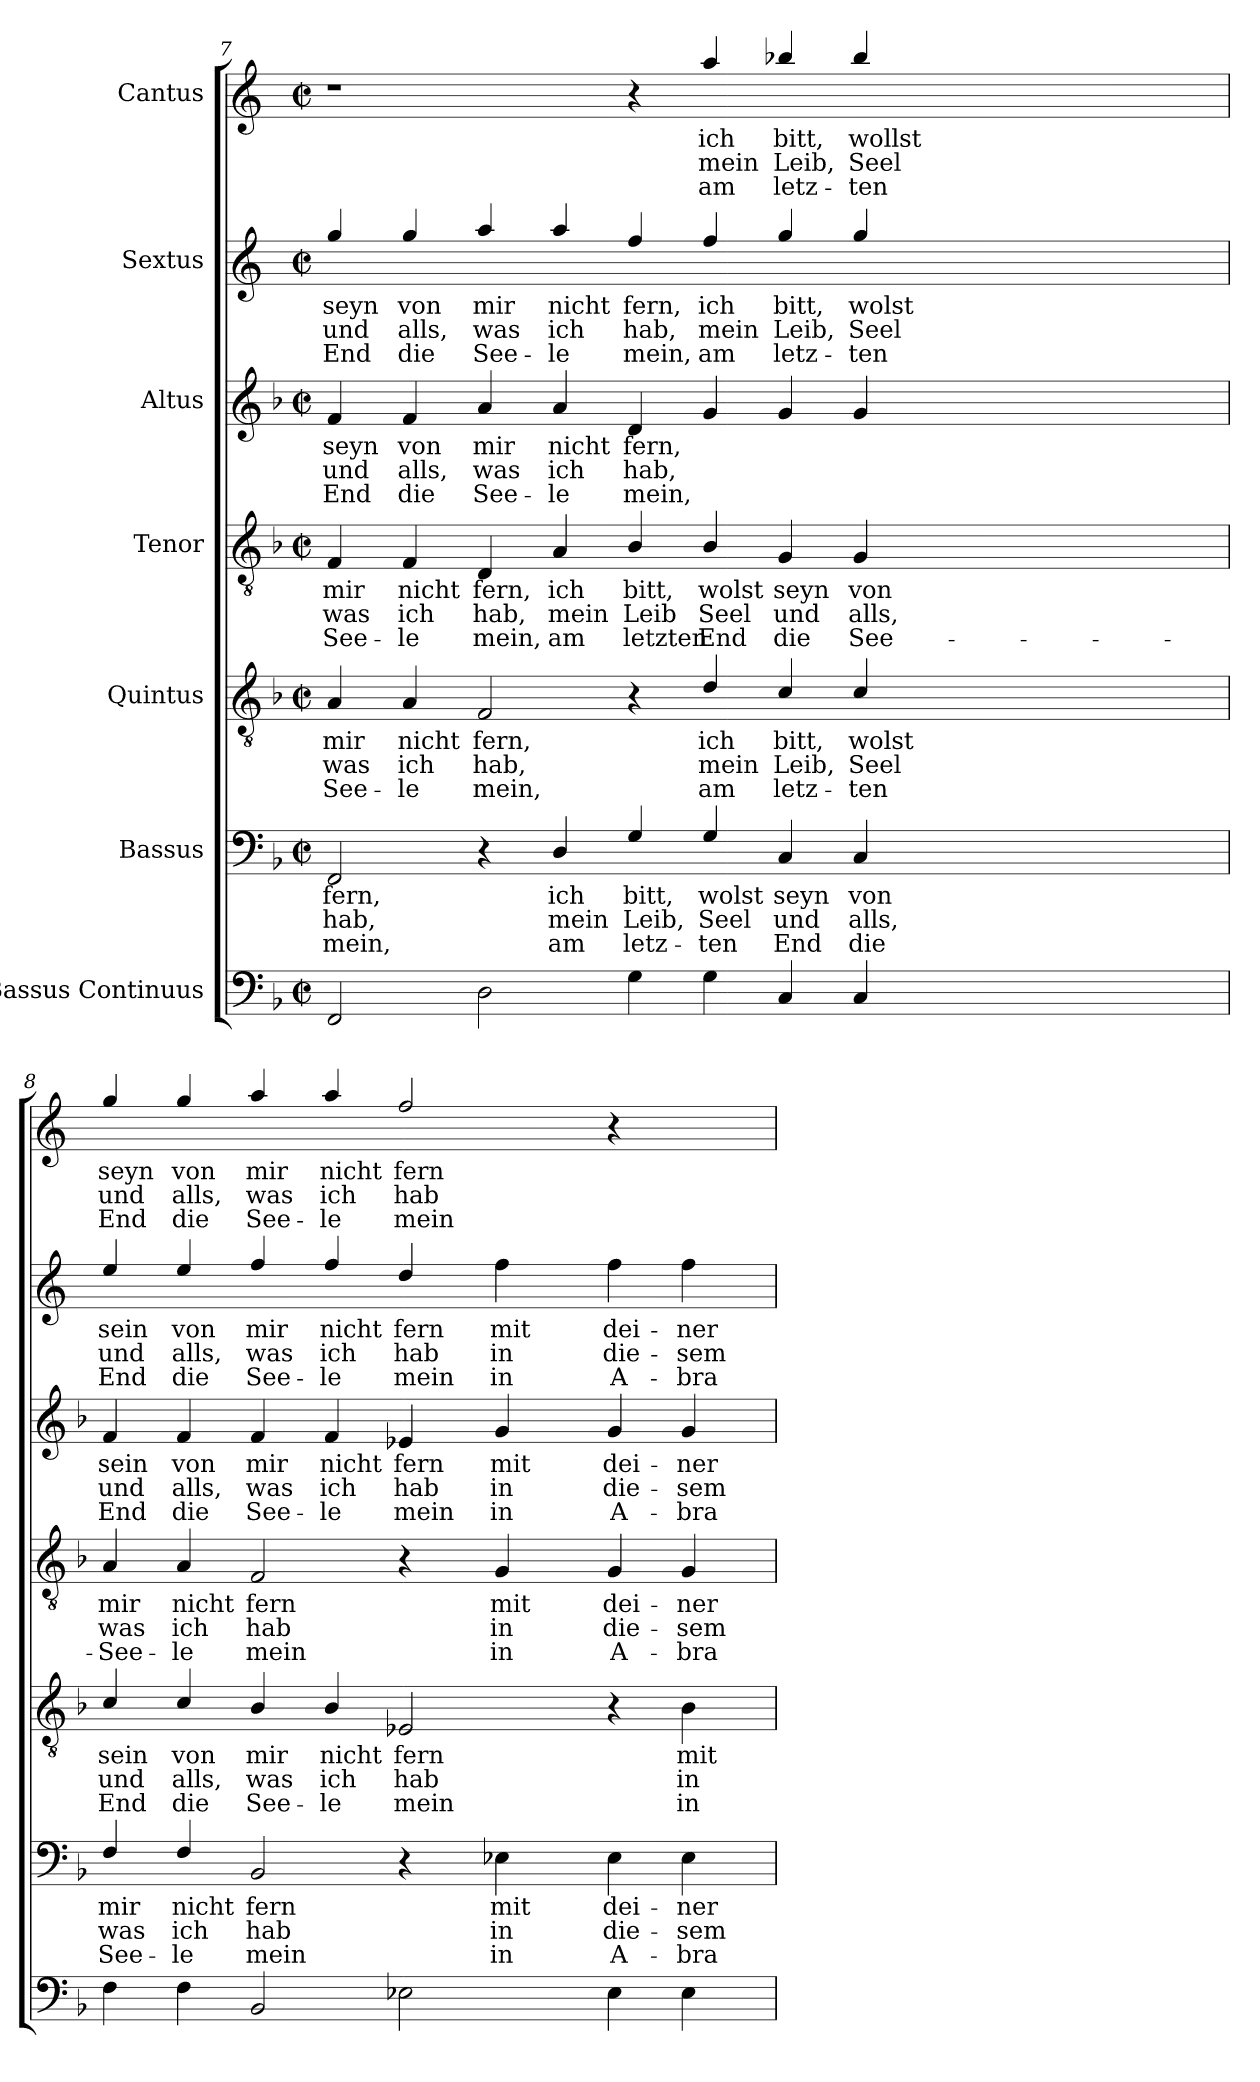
**kern	**kern	**text	**text	**text	**kern	**text	**text	**text	**kern	**text	**text	**text	**kern	**text	**text	**text	**kern	**text	**text	**text	**kern	**text	**text	**text
*part7	*part6	*part6	*part6	*part6	*part5	*part5	*part5	*part5	*part4	*part4	*part4	*part4	*part3	*part3	*part3	*part3	*part2	*part2	*part2	*part2	*part1	*part1	*part1	*part1
*staff7	*staff6	*staff6	*staff6	*staff6	*staff5	*staff5	*staff5	*staff5	*staff4	*staff4	*staff4	*staff4	*staff3	*staff3	*staff3	*staff3	*staff2	*staff2	*staff2	*staff2	*staff1	*staff1	*staff1	*staff1
*I"Bassus Continuus	*I"Bassus	*	*	*	*I"Quintus	*	*	*	*I"Tenor	*	*	*	*I"Altus	*	*	*	*I"Sextus	*	*	*	*I"Cantus	*	*	*
!!LO:LB:g=z
*clefF4	*clefF4	*	*	*	*clefGv2	*	*	*	*clefGv2	*	*	*	*clefG2	*	*	*	*clefG2	*	*	*	*clefG2	*	*	*
*	*	*	*	*	*	*	*	*	*	*	*	*	*	*	*	*	*ITrd4c7	*	*	*	*ITrd4c7	*	*	*
*k[b-]	*k[b-]	*	*	*	*k[b-]	*	*	*	*k[b-]	*	*	*	*k[b-]	*	*	*	*k[b-]	*	*	*	*k[b-]	*	*	*
*F:	*F:	*	*	*	*F:	*	*	*	*F:	*	*	*	*F:	*	*	*	*F:	*	*	*	*F:	*	*	*
*M4/2	*M4/2	*	*	*	*M4/2	*	*	*	*M4/2	*	*	*	*M4/2	*	*	*	*M4/2	*	*	*	*M4/2	*	*	*
*met(c|)	*met(c|)	*	*	*	*met(c|)	*	*	*	*met(c|)	*	*	*	*met(c|)	*	*	*	*met(c|)	*	*	*	*met(c|)	*	*	*
=7	=7	=7	=7	=7	=7	=7	=7	=7	=7	=7	=7	=7	=7	=7	=7	=7	=7	=7	=7	=7	=7	=7	=7	=7
!	!	!LO:LY:b	!LO:LY:b	!LO:LY:b	!	!LO:LY:b	!LO:LY:b	!LO:LY:b	!	!LO:LY:b	!LO:LY:b	!LO:LY:b	!	!LO:LY:b	!LO:LY:b	!LO:LY:b	!	!LO:LY:b	!LO:LY:b	!LO:LY:b	!	!	!	!
*	*^	*	*	*	*^	*	*	*	*^	*	*	*	*^	*	*	*	*^	*	*	*	*^	*	*	*
*	*	*	*	*	*	*	*	*	*	*	*	*	*	*	*	*	*^	*	*	*	*	*	*	*	*	*	*	*	*	*
2FF	2FF	2ryy	fern,	hab,	mein,	4A	4A\yy	mir	was	See-	4F	2ryy	mir	was	See-	4f	0ryy	0ryy	seyn	und	End	4cc	4cc\yy	seyn	und	End	1r	1ryy	.	.	.
!	!	!	!	!	!	!	!	!LO:LY:b	!LO:LY:b	!LO:LY:b	!	!	!LO:LY:b	!LO:LY:b	!LO:LY:b	!	!	!	!LO:LY:b	!LO:LY:b	!LO:LY:b	!	!	!LO:LY:b	!LO:LY:b	!LO:LY:b	!	!	!	!	!
.	.	.	.	.	.	4A	4A\yy	-nicht	ich	le	4F	.	-nicht	ich	le	4f	.	.	von	alls,	die	4cc	4cc\yy	von	alls,	die	.	.	.	.	.
!	!	!	!	!	!	!	!	!LO:LY:b	!LO:LY:b	!LO:LY:b	!	!	!LO:LY:b	!LO:LY:b	!LO:LY:b	!	!	!	!LO:LY:b	!LO:LY:b	!LO:LY:b	!	!	!LO:LY:b	!LO:LY:b	!LO:LY:b	!	!	!	!	!
2D	4r	4ryy	.	.	.	2F	2F\yy	fern,	hab,	mein,	4D	4ryy	fern,	hab,	mein,	4a	.	.	mir	was	See-	4dd	4dd\yy	mir	was	See-	.	.	.	.	.
!	!	!	!LO:LY:b	!LO:LY:b	!LO:LY:b	!	!	!	!	!	!	!	!LO:LY:b	!LO:LY:b	!LO:LY:b	!	!	!	!LO:LY:b	!LO:LY:b	!LO:LY:b	!	!	!LO:LY:b	!LO:LY:b	!LO:LY:b	!	!	!	!	!
.	4D	4D\yy	ich	mein	am	.	.	.	.	.	4A	4A\yy	ich	mein	am	4a	.	.	-nicht	ich	le	4dd	4dd\yy	-nicht	ich	le	.	.	.	.	.
!	!	!	!LO:LY:b	!LO:LY:b	!LO:LY:b	!	!	!	!	!	!	!	!LO:LY:b	!LO:LY:b	!LO:LY:b	!	!	!	!LO:LY:b	!LO:LY:b	!LO:LY:b	!	!	!LO:LY:b	!LO:LY:b	!LO:LY:b	!	!	!	!	!
4G	4G	4G\yy	bitt,	Leib,	letz-	4r	4ryy	.	.	.	4B-	4B-\yy	bitt,	Leib	letzten	4d	.	.	fern,	hab,	mein,	4b-	4b-\yy	fern,	hab,	mein,	4r	4ryy	.	.	.
!	!	!	!LO:LY:b	!LO:LY:b	!LO:LY:b	!	!	!LO:LY:b	!LO:LY:b	!LO:LY:b	!	!	!LO:LY:b	!LO:LY:b	!LO:LY:b	!	!	!	!	!	!	!	!	!LO:LY:b	!LO:LY:b	!LO:LY:b	!	!	!LO:LY:b	!LO:LY:b	!LO:LY:b
4G	4G	4G\yy	-wolst	Seel	ten	4d	4d\yy	ich	mein	am	4B-	4B-\yy	wolst	Seel	End	4g	.	.	.	.	.	4b-	4b-\yy	ich	mein	am	4dd	4dd\yy	ich	mein	am
!	!	!	!LO:LY:b	!LO:LY:b	!LO:LY:b	!	!	!LO:LY:b	!LO:LY:b	!LO:LY:b	!	!	!LO:LY:b	!LO:LY:b	!LO:LY:b	!	!	!	!	!	!	!	!	!LO:LY:b	!LO:LY:b	!LO:LY:b	!	!	!LO:LY:b	!LO:LY:b	!LO:LY:b
4C	4C	4C\yy	seyn	und	End	4c	4c\yy	bitt,	Leib,	letz-	4G	4G\yy	seyn	und	die	4g	.	.	.	.	.	4cc	4cc\yy	bitt,	Leib,	letz-	4ee-X	4ee-X\yy	bitt,	Leib,	letz-
!	!	!	!LO:LY:b	!LO:LY:b	!LO:LY:b	!	!	!LO:LY:b	!LO:LY:b	!LO:LY:b	!	!	!LO:LY:b	!LO:LY:b	!LO:LY:b	!	!	!	!	!	!	!	!	!LO:LY:b	!LO:LY:b	!LO:LY:b	!	!	!LO:LY:b	!LO:LY:b	!LO:LY:b
4C	4C	4C\yy	von	alls,	die	4c	4c\yy	-wolst	Seel	ten	4G	4G\yy	von	alls,	See-	4g	.	.	.	.	.	4cc	4cc\yy	-wolst	Seel	ten	4ee-	4ee-\yy	-wollst	Seel	ten
1ryy	1ryy	1ryy	.	.	.	1ryy	1ryy	.	.	.	1ryy	1ryy	.	.	.	1ryy	4ryy	1ryy	.	.	.	1ryy	1ryy	.	.	.	1ryy	1ryy	.	.	.
!	!	!	!	!	!	!	!	!	!	!	!	!	!	!	!	!	!	!	!LO:LY:b	!LO:LY:b	!LO:LY:b	!	!	!	!	!	!	!	!	!	!
.	.	.	.	.	.	.	.	.	.	.	.	.	.	.	.	.	4g\yy	.	ich	mein	am	.	.	.	.	.	.	.	.	.	.
!	!	!	!	!	!	!	!	!	!	!	!	!	!	!	!	!	!	!	!LO:LY:b	!LO:LY:b	!LO:LY:b	!	!	!	!	!	!	!	!	!	!
.	.	.	.	.	.	.	.	.	.	.	.	.	.	.	.	.	4g\yy	.	bitt,	Leib,	letz-	.	.	.	.	.	.	.	.	.	.
!	!	!	!	!	!	!	!	!	!	!	!	!	!	!	!	!	!	!	!LO:LY:b	!LO:LY:b	!LO:LY:b	!	!	!	!	!	!	!	!	!	!
.	.	.	.	.	.	.	.	.	.	.	.	.	.	.	.	.	4g\yy	.	-wolst	Seel	ten	.	.	.	.	.	.	.	.	.	.
=8	=8	=8	=8	=8	=8	=8	=8	=8	=8	=8	=8	=8	=8	=8	=8	=8	=8	=8	=8	=8	=8	=8	=8	=8	=8	=8	=8	=8	=8	=8	=8
!	!	!	!LO:LY:b	!LO:LY:b	!LO:LY:b	!	!	!LO:LY:b	!LO:LY:b	!LO:LY:b	!	!	!LO:LY:b	!LO:LY:b	!LO:LY:b	!	!	!	!LO:LY:b	!LO:LY:b	!LO:LY:b	!	!	!LO:LY:b	!LO:LY:b	!LO:LY:b	!	!	!LO:LY:b	!LO:LY:b	!LO:LY:b
4F	4F	4F\yy	-mir	was	See-	4c	4c\yy	sein	und	End	4A	4A\yy	-mir	was	See-	4f	4f\yy	1ryy	-sein	und	End	4a	4a\yy	-sein	und	End	4cc	4cc\yy	seyn	und	End
!	!	!	!LO:LY:b	!LO:LY:b	!LO:LY:b	!	!	!LO:LY:b	!LO:LY:b	!LO:LY:b	!	!	!LO:LY:b	!LO:LY:b	!LO:LY:b	!	!	!	!LO:LY:b	!LO:LY:b	!LO:LY:b	!	!	!LO:LY:b	!LO:LY:b	!LO:LY:b	!	!	!LO:LY:b	!LO:LY:b	!LO:LY:b
4F	4F	4F\yy	-nicht	ich	le	4c	4c\yy	von	alls,	die	4A	4A\yy	-nicht	ich	le	4f	4f\yy	.	von	alls,	die	4a	4a\yy	von	alls,	die	4cc	4cc\yy	von	alls,	die
!	!	!	!LO:LY:b	!LO:LY:b	!LO:LY:b	!	!	!LO:LY:b	!LO:LY:b	!LO:LY:b	!	!	!LO:LY:b	!LO:LY:b	!LO:LY:b	!	!	!	!LO:LY:b	!LO:LY:b	!LO:LY:b	!	!	!LO:LY:b	!LO:LY:b	!LO:LY:b	!	!	!LO:LY:b	!LO:LY:b	!LO:LY:b
2BB-	2BB-	2BB-\yy	fern	hab	mein	4B-	4B-\yy	mir	was	See-	2F	2F\yy	fern	hab	mein	4f	4f\yy	.	mir	was	See-	4b-	4b-\yy	mir	was	See-	4dd	4dd\yy	mir	was	See-
!	!	!	!	!	!	!	!	!LO:LY:b	!LO:LY:b	!LO:LY:b	!	!	!	!	!	!	!	!	!LO:LY:b	!LO:LY:b	!LO:LY:b	!	!	!LO:LY:b	!LO:LY:b	!LO:LY:b	!	!	!LO:LY:b	!LO:LY:b	!LO:LY:b
.	.	.	.	.	.	4B-	4B-\yy	-nicht	ich	le	.	.	.	.	.	4f	4f\yy	.	-nicht	ich	le	4b-	4b-\yy	-nicht	ich	le	4dd	4dd\yy	-nicht	ich	le
!	!	!	!	!	!	!	!	!LO:LY:b	!LO:LY:b	!LO:LY:b	!	!	!	!	!	!	!	!	!LO:LY:b	!LO:LY:b	!LO:LY:b	!	!	!LO:LY:b	!LO:LY:b	!LO:LY:b	!	!	!LO:LY:b	!LO:LY:b	!LO:LY:b
2E-X	4r	1ryy	.	.	.	2E-X	2E-X\yy	fern	hab	mein	4r	1ryy	.	.	.	4e-X	4e-X\yy	8ryy	fern	hab	mein	4g	4g\yy	fern	hab	mein	2b-	2b-\yy	fern	hab	mein
.	.	.	.	.	.	.	.	.	.	.	.	.	.	.	.	.	.	8ryy	.	.	.	.	.	.	.	.	.	.	.	.	.
!	!	!	!LO:LY:b	!LO:LY:b	!LO:LY:b	!	!	!	!	!	!	!	!LO:LY:b	!LO:LY:b	!LO:LY:b	!	!	!	!LO:LY:b	!LO:LY:b	!LO:LY:b	!	!	!LO:LY:b	!LO:LY:b	!LO:LY:b	!	!	!	!	!
.	4E-X	.	mit	in	in	.	.	.	.	.	4G	.	-mit	in	in	4g	2.ryy	2.ryy	mit	in	in	4b-	16ryy	mit	in	in	.	.	.	.	.
.	.	.	.	.	.	.	.	.	.	.	.	.	.	.	.	.	.	.	.	.	.	.	8ryy	.	.	.	.	.	.	.	.
.	.	.	.	.	.	.	.	.	.	.	.	.	.	.	.	.	.	.	.	.	.	.	2ryy	.	.	.	.	.	.	.	.
!	!	!	!LO:LY:b	!LO:LY:b	!LO:LY:b	!	!	!	!	!	!	!	!LO:LY:b	!LO:LY:b	!LO:LY:b	!	!	!	!LO:LY:b	!LO:LY:b	!LO:LY:b	!	!	!LO:LY:b	!LO:LY:b	!LO:LY:b	!	!	!	!	!
4E-	4E-	.	dei-	-die-	-A-	4r	2ryy	.	.	.	4G	.	dei-	-die-	-A-	4g	.	.	dei-	-die-	-A-	4b-	.	dei-	-die-	-A-	4r	2ryy	.	.	.
!	!	!	!LO:LY:b	!LO:LY:b	!LO:LY:b	!	!	!LO:LY:b	!LO:LY:b	!LO:LY:b	!	!	!LO:LY:b	!LO:LY:b	!LO:LY:b	!	!	!	!LO:LY:b	!LO:LY:b	!LO:LY:b	!	!	!LO:LY:b	!LO:LY:b	!LO:LY:b	!	!	!LO:LY:b	!LO:LY:b	!LO:LY:b
4E-	4E-	.	-ner	sem	bra-	4B-	.	mit	in	in	4G	.	-ner	sem	bra-	4g	.	.	-ner	sem	bra-	4b-	.	-ner	sem	bra-	[4b-yy	.	mit	in	in
.	.	.	.	.	.	.	.	.	.	.	.	.	.	.	.	.	.	.	.	.	.	.	16ryy	.	.	.	.	.	.	.	.
*	*v	*v	*	*	*	*	*	*	*	*	*v	*v	*	*	*	*v	*v	*v	*	*	*	*v	*v	*	*	*	*v	*v	*	*	*
*	*	*	*	*	*v	*v	*	*	*	*	*	*	*	*	*	*	*	*	*	*	*	*	*	*	*
=	=	=	=	=	=	=	=	=	=	=	=	=	=	=	=	=	=	=	=	=	=	=	=	=
*-	*-	*-	*-	*-	*-	*-	*-	*-	*-	*-	*-	*-	*-	*-	*-	*-	*-	*-	*-	*-	*-	*-	*-	*-
